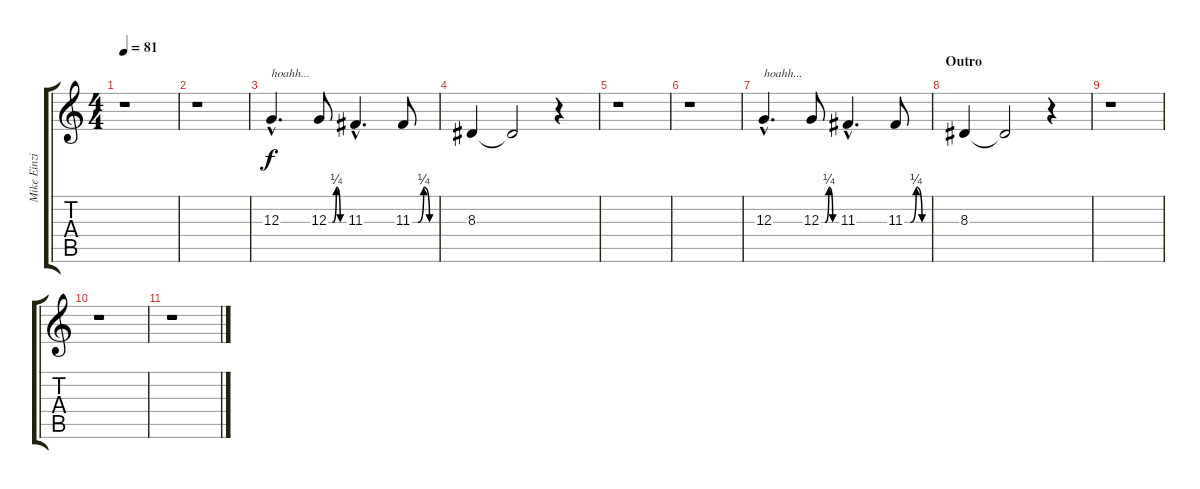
\track ("Mike Einziger [Backround Voice]" "Mike Einzi") {instrument pad4choir}
\staff {score tabs}
\tuning (E4 B3 G3 D3 A2 E2) {hide}
\ts (4 4)
\tempo 81
\clef g2
\ks c
r.1{dy f} |
r.1 |
12.3{hac}.4{d txt "hoahh..."} 12.3{be (custom 0 0 15 0 30 1 45 0 60 0)}.8 11.3{hac}.4{d} 11.3{be (custom 0 0 15 0 30 1 45 0 60 0)}.8 |
8.3.4 8.3{t}.2 r.4 |
r.1 |
r.1 |
12.3{hac}.4{d txt "hoahh..."} 12.3{be (custom 0 0 15 0 30 1 45 0 60 0)}.8 11.3{hac}.4{d} 11.3{be (custom 0 0 15 0 30 1 45 0 60 0)}.8 |
\section ("" "Outro")
8.3.4 8.3{t}.2 r.4 |
r.1 |
r.1 |
r.1
